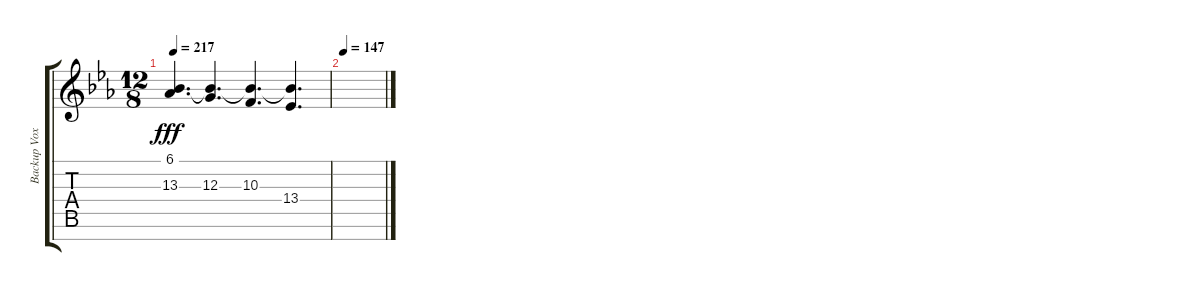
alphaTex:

\track ("Backup Vox" "Backup Vox") {instrument choiraahs}
\staff {score tabs}
\tuning (E4 B3 G3 D3 A2 E2 B1) {hide}
\ts (12 8)
\tempo 217
\clef g2
\ks eb
(6.1 13.3).4{d dy fff} (6.1{t} 12.3).4{d} (6.1{t} 10.3).4{d} (6.1{t} 13.4).4{d} |
\tempo 147
